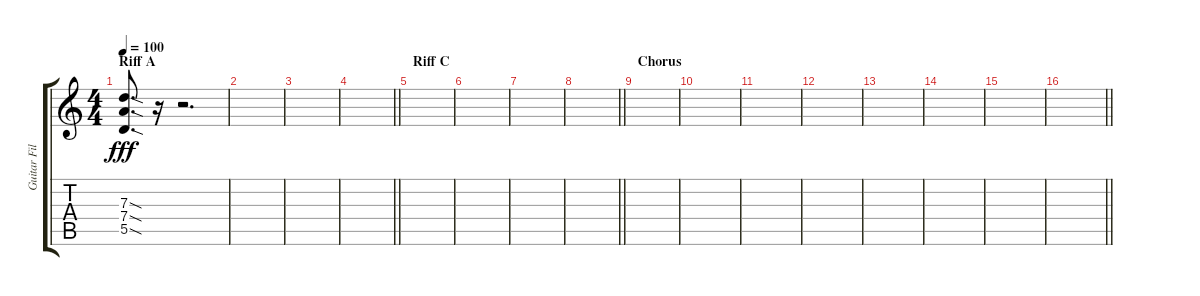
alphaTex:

\track ("Guitar Fills/Solo" "Guitar Fil") {instrument distortionguitar}
\staff {score tabs}
\tuning (E4 B3 G3 D3 A2 D2) {hide}
\ts (4 4)
\section ("" "Riff A")
\tempo 100
\clef g2
\ks c
(7.3{sod} 7.4{sod} 5.5{sod}).8{d dy fff} r.16 r.2{d} |
|
|
\barLineRight lightlight
|
\section ("" "Riff C")
|
|
|
\barLineRight lightlight
|
\section ("" "Chorus")
|
|
|
|
|
|
|
\barLineRight lightlight
